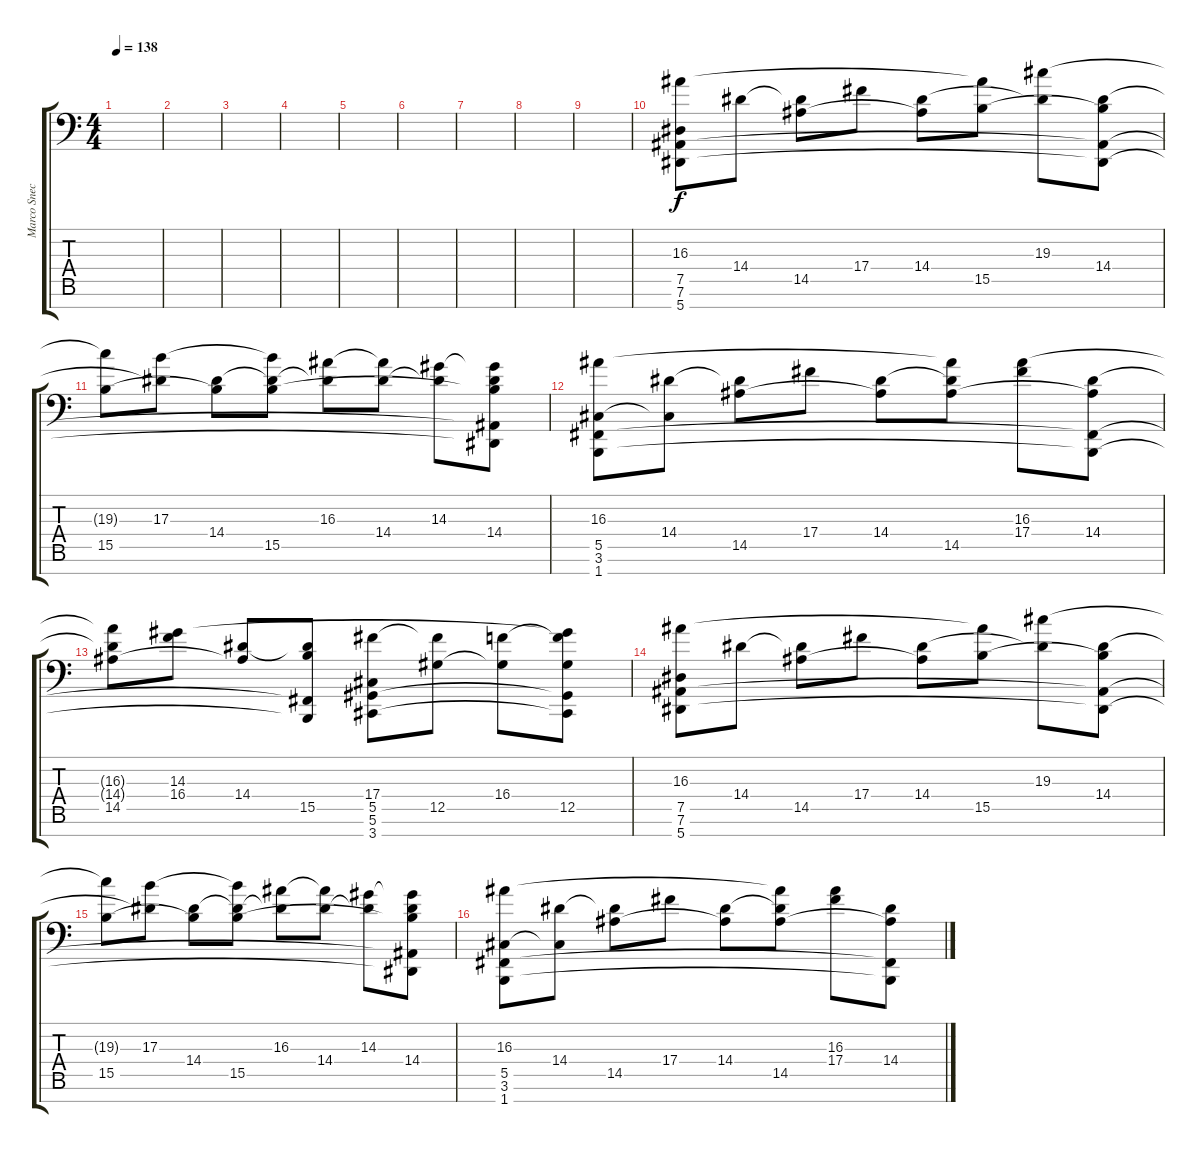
\track ("Marco Sneck" "Marco Snec") {instrument brightacousticpiano}
\staff {score tabs}
\tuning (Eb4 Bb3 Gb3 Db3 Ab2 Eb2 Bb1) {hide}
\ts (4 4)
\tempo 138
\clef f4
\ks c
|
|
|
|
|
|
|
|
|
(16.3 7.5 7.6 5.7).8 14.4.8 (14.4{t} 14.5).8 17.4.8 (14.4 14.5{t}).8 (16.3{t} 15.5).8 (19.3 14.4{t}).8 (14.4 15.5{t} 7.6{t} 5.7{t}).8 |
(19.3{t} 15.5).8 (17.3 14.4{t}).8 (14.4 15.5{t}).8 (17.3{t} 14.4{t} 15.5).8 (16.3 14.4{t}).8 (16.3{t} 14.4).8 (14.3 14.4{t}).8 (14.3{t} 14.4 15.5{t} 7.6{t} 5.7{t}).8 |
(16.3 5.5 3.6 1.7).8 (14.4 5.5{t}).8 (14.4{t} 14.5).8 17.4.8 (14.4 14.5{t}).8 (16.3{t} 14.4{t} 14.5).8 (16.3 17.4).8 (14.4 14.5{t} 3.6{t} 1.7{t}).8 |
(16.3{t} 14.4{t} 14.5).8 (14.3 16.4).8 (14.4 14.5{t}).8 (14.4{t} 15.5 3.6{t} 1.7{t}).8 (17.4 5.5 5.6 3.7).8 (17.4{t} 12.5).8 (16.4 12.5{t}).8 (14.3{t} 16.4{t} 12.5 5.6{t} 3.7{t}).8 |
(16.3 7.5 7.6 5.7).8 14.4.8 (14.4{t} 14.5).8 17.4.8 (14.4 14.5{t}).8 (16.3{t} 15.5).8 (19.3 14.4{t}).8 (14.4 15.5{t} 7.6{t} 5.7{t}).8 |
(19.3{t} 15.5).8 (17.3 14.4{t}).8 (14.4 15.5{t}).8 (17.3{t} 14.4{t} 15.5).8 (16.3 14.4{t}).8 (16.3{t} 14.4).8 (14.3 14.4{t}).8 (14.3{t} 14.4 15.5{t} 7.6{t} 5.7{t}).8 |
(16.3 5.5 3.6 1.7).8 (14.4 5.5{t}).8 (14.4{t} 14.5).8 17.4.8 (14.4 14.5{t}).8 (16.3{t} 14.4{t} 14.5).8 (16.3 17.4).8 (14.4 14.5{t} 3.6{t} 1.7{t}).8
